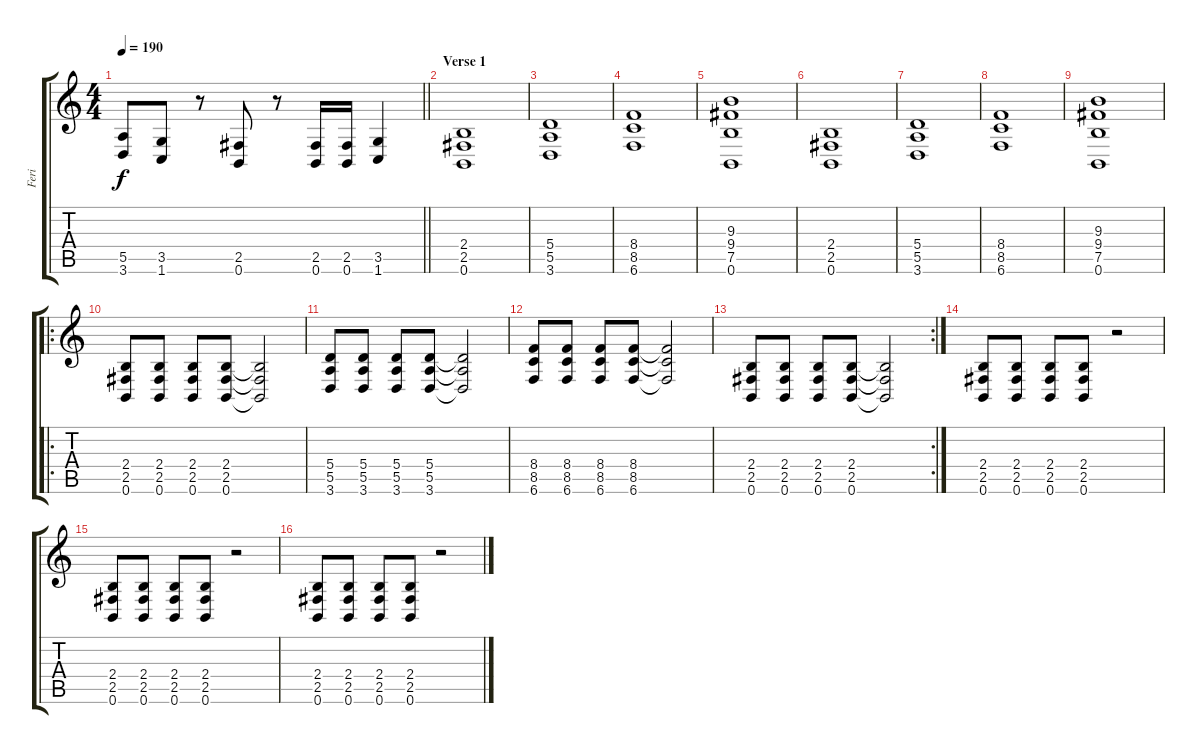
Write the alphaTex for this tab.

\track ("Feri" "Feri") {instrument distortionguitar}
\staff {score tabs}
\tuning (B3 Gb3 D3 A2 E2 B1) {hide}
\ts (4 4)
\tempo 190
\clef g2
\barLineRight lightlight
\ks c
(5.5 3.6).8{dy f} (3.5 1.6).8 r.8 (2.5 0.6).8 r.8 (2.5 0.6).16 (2.5 0.6).16 (3.5 1.6).4 |
\section ("" "Verse 1")
(2.4 2.5 0.6).1 |
(5.4 5.5 3.6).1 |
(8.4 8.5 6.6).1 |
(9.3 9.4 7.5 0.6).1 |
(2.4 2.5 0.6).1 |
(5.4 5.5 3.6).1 |
(8.4 8.5 6.6).1 |
(9.3 9.4 7.5 0.6).1 |
\ro
(2.4 2.5 0.6).8 (2.4 2.5 0.6).8 (2.4 2.5 0.6).8 (2.4 2.5 0.6).8 (2.4{t} 2.5{t} 0.6{t}).2 |
(5.4 5.5 3.6).8 (5.4 5.5 3.6).8 (5.4 5.5 3.6).8 (5.4 5.5 3.6).8 (5.4{t} 5.5{t} 3.6{t}).2 |
(8.4 8.5 6.6).8 (8.4 8.5 6.6).8 (8.4 8.5 6.6).8 (8.4 8.5 6.6).8 (8.4{t} 8.5{t} 6.6{t}).2 |
\rc 2
(2.4 2.5 0.6).8 (2.4 2.5 0.6).8 (2.4 2.5 0.6).8 (2.4 2.5 0.6).8 (2.4{t} 2.5{t} 0.6{t}).2 |
(2.4 2.5 0.6).8 (2.4 2.5 0.6).8 (2.4 2.5 0.6).8 (2.4 2.5 0.6).8 r.2 |
(2.4 2.5 0.6).8 (2.4 2.5 0.6).8 (2.4 2.5 0.6).8 (2.4 2.5 0.6).8 r.2 |
(2.4 2.5 0.6).8 (2.4 2.5 0.6).8 (2.4 2.5 0.6).8 (2.4 2.5 0.6).8 r.2
